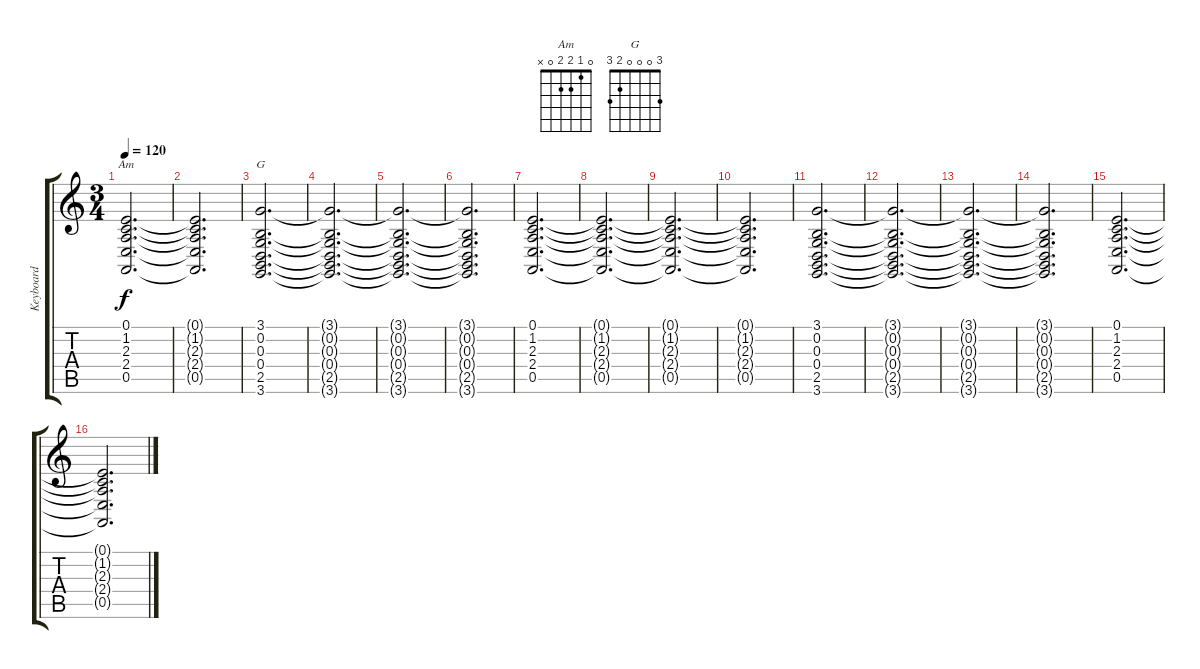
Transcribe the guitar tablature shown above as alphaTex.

\track ("Keyboard" "Keyboard") {instrument stringensemble2}
\staff {score tabs}
\tuning (E4 B3 G3 D3 A2 E2) {hide}
\chord ("Am" 0 1 2 2 0 x)
\chord ("G" 3 0 0 0 2 3)
\ts (3 4)
\tempo 120
\clef g2
\ks c
(0.1{t} 1.2{t} 2.3{t} 2.4{t} 0.5{t}).2{d ch "Am" dy f} |
(0.1{t} 1.2{t} 2.3{t} 2.4{t} 0.5{t}).2{d} |
(3.1 0.2 0.3 0.4 2.5 3.6).2{d ch "G"} |
(3.1{t} 0.2{t} 0.3{t} 0.4{t} 2.5{t} 3.6{t}).2{d} |
(3.1{t} 0.2{t} 0.3{t} 0.4{t} 2.5{t} 3.6{t}).2{d} |
(3.1{t} 0.2{t} 0.3{t} 0.4{t} 2.5{t} 3.6{t}).2{d} |
(0.1 1.2 2.3 2.4 0.5).2{d} |
(0.1{t} 1.2{t} 2.3{t} 2.4{t} 0.5{t}).2{d} |
(0.1{t} 1.2{t} 2.3{t} 2.4{t} 0.5{t}).2{d} |
(0.1{t} 1.2{t} 2.3{t} 2.4{t} 0.5{t}).2{d} |
(3.1 0.2 0.3 0.4 2.5 3.6).2{d} |
(3.1{t} 0.2{t} 0.3{t} 0.4{t} 2.5{t} 3.6{t}).2{d} |
(3.1{t} 0.2{t} 0.3{t} 0.4{t} 2.5{t} 3.6{t}).2{d} |
(3.1{t} 0.2{t} 0.3{t} 0.4{t} 2.5{t} 3.6{t}).2{d} |
(0.1 1.2 2.3 2.4 0.5).2{d} |
(0.1{t} 1.2{t} 2.3{t} 2.4{t} 0.5{t}).2{d}
